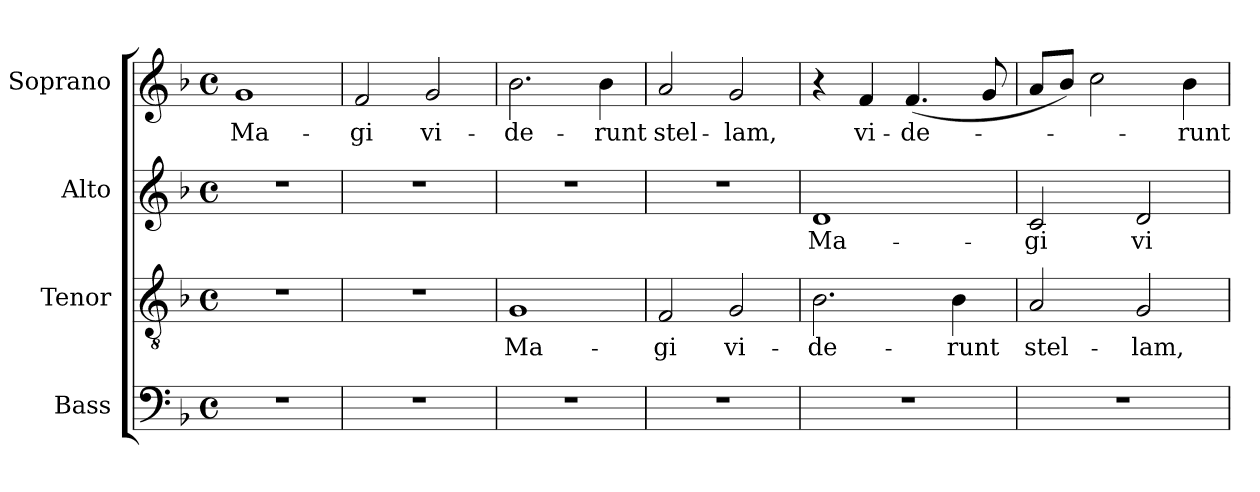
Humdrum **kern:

**kern	**kern	**text	**kern	**text	**kern	**text
*part4	*part3	*part3	*part2	*part2	*part1	*part1
*staff4	*staff3	*staff3	*staff2	*staff2	*staff1	*staff1
*I"Bass	*I"Tenor	*	*I"Alto	*	*I"Soprano	*
*I'B.	*I'T.	*	*I'A.	*	*I'S.	*
!!LO:PB:g=z
*clefF4	*clefGv2	*	*clefG2	*	*clefG2	*
*	*ITrd7c12	*	*	*	*	*
*k[b-]	*k[b-]	*	*k[b-]	*	*k[b-]	*
*F:	*F:	*	*F:	*	*F:	*
*M4/4	*M4/4	*	*M4/4	*	*M4/4	*
*met(c)	*met(c)	*	*met(c)	*	*met(c)	*
=1	=1	=1	=1	=1	=1	=1
!	!	!	!	!	!	!LO:LY:b:color=#000000
1r	1r	.	1r	.	1gi	Ma-
=2	=2	=2	=2	=2	=2	=2
!	!	!	!	!	!	!LO:LY:b:color=#000000
1r	1r	.	1r	.	2fi/	-gi
!	!	!	!	!	!	!LO:LY:b:color=#000000
.	.	.	.	.	2gi/	vi-
=3	=3	=3	=3	=3	=3	=3
!	!	!LO:LY:b:color=#000000	!	!	!	!
!	!	!	!	!	!	!LO:LY:b:color=#000000
1r	1GGi	Ma-	1r	.	2.b-i\	-de-
!	!	!	!	!	!	!LO:LY:b:color=#000000
.	.	.	.	.	4b-i\	-runt
=4	=4	=4	=4	=4	=4	=4
!	!	!LO:LY:b:color=#000000	!	!	!	!
!	!	!	!	!	!	!LO:LY:b:color=#000000
1r	2FFi/	-gi	1r	.	2ai/	stel-
!	!	!LO:LY:b:color=#000000	!	!	!	!
!	!	!	!	!	!	!LO:LY:b:color=#000000
.	2GGi/	vi-	.	.	2gi/	-lam,
=5	=5	=5	=5	=5	=5	=5
!	!	!LO:LY:b:color=#000000	!	!	!	!
!	!	!	!	!LO:LY:b:color=#000000	!	!
1r	2.BB-i\	-de-	1di	Ma-	4r	.
!	!	!	!	!	!	!LO:LY:b:color=#000000
.	.	.	.	.	4fi/	vi-
!	!	!	!	!	!	!LO:LY:b:color=#000000
.	.	.	.	.	(4.fi/	-de-
!	!	!LO:LY:b:color=#000000	!	!	!	!
.	4BB-i\	-runt	.	.	.	.
.	.	.	.	.	8gi/	.
=6	=6	=6	=6	=6	=6	=6
!	!	!LO:LY:b:color=#000000	!	!	!	!
!	!	!	!	!LO:LY:b:color=#000000	!	!
1r	2AAi/	stel-	2ci/	-gi	8ai/L	.
.	.	.	.	.	8b-i/J)	.
.	.	.	.	.	2cci\	.
!	!	!LO:LY:b:color=#000000	!	!	!	!
!	!	!	!	!LO:LY:b:color=#000000	!	!
.	2GGi/	-lam,	2di/	vi-	.	.
!	!	!	!	!	!	!LO:LY:b:color=#000000
.	.	.	.	.	4b-i\	-runt
=	=	=	=	=	=	=
*-	*-	*-	*-	*-	*-	*-
